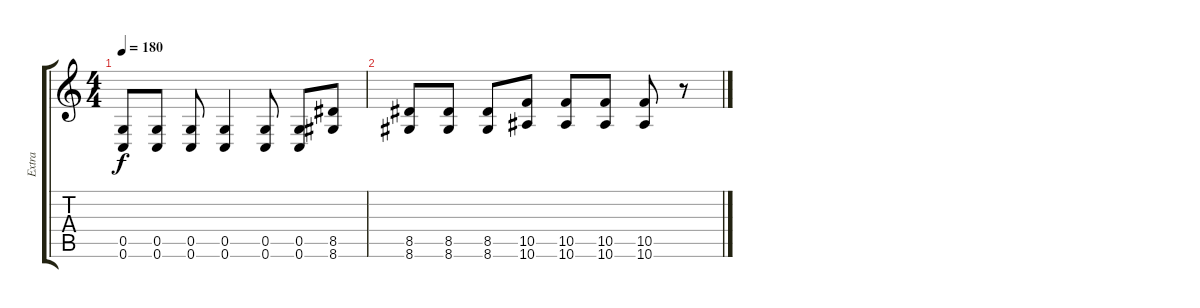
\track ("Extra" "Extra") {instrument distortionguitar}
\staff {score tabs}
\tuning (D4 A3 F3 C3 G2 C2) {hide}
\ts (4 4)
\tempo 180
\clef g2
\ks c
(0.5{t} 0.6{t}).8{dy f} (0.5 0.6).8 (0.5 0.6).8 (0.5 0.6).4 (0.5 0.6).8 (0.5 0.6).8 (8.5 8.6).8 |
(8.5 8.6).8 (8.5 8.6).8 (8.5 8.6).8 (10.5 10.6).8 (10.5 10.6).8 (10.5 10.6).8 (10.5 10.6).8 r.8
